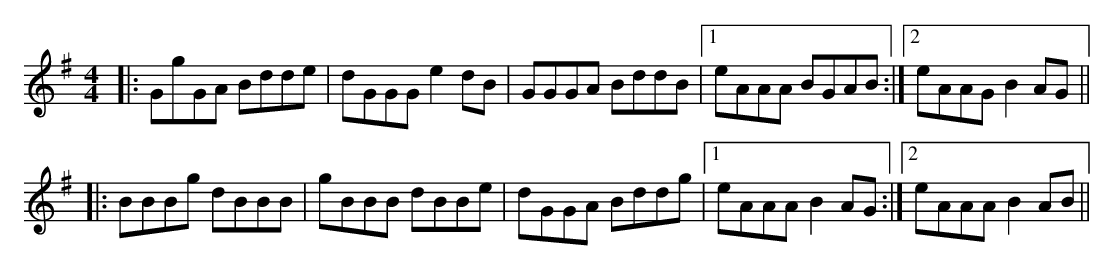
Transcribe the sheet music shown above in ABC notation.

X:1
M:4/4
K:G
|:GgGA Bdde|dGGG e2dB|GGGA BddB|1 eAAA BGAB:|2 eAAG B2AG||
|:BBBg dBBB|gBBB dBBe|dGGA Bddg|1 eAAA B2AG:|2 eAAA B2AB||
